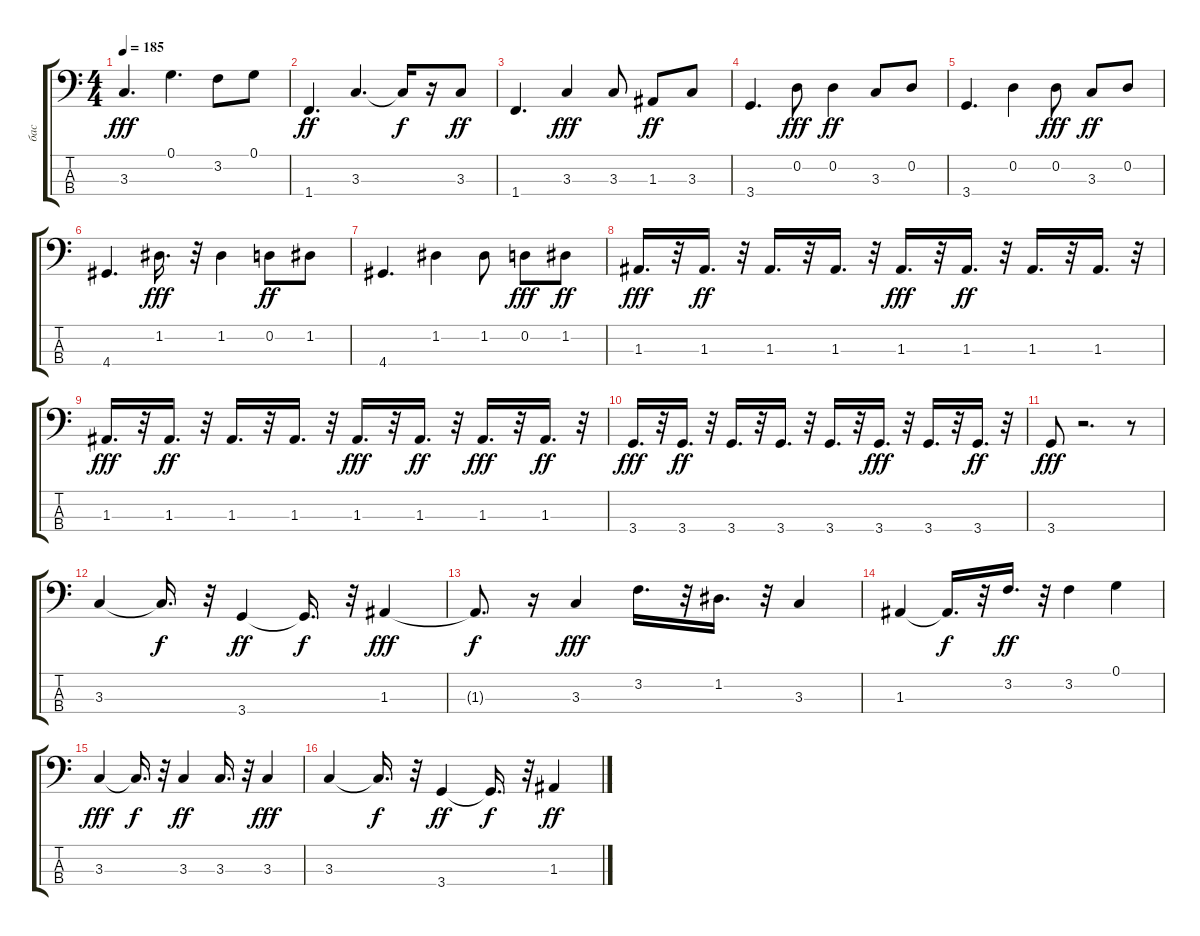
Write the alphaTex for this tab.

\track ("бас" "бас") {instrument fretlessbass}
\staff {score tabs}
\tuning (G2 D2 A1 E1) {hide}
\ts (4 4)
\tempo 185
\clef f4
\ks c
3.3.4{d dy fff} 0.1.4{d} 3.2.8 0.1.8 |
1.4.4{d dy ff} 3.3.4{d} 3.3{t}.16{dy f} r.16 3.3.8{dy ff} |
1.4.4{d} 3.3.4{dy fff} 3.3.8 1.3.8{dy ff} 3.3.8 |
3.4.4{d} 0.2.8{dy fff} 0.2.4{dy ff} 3.3.8 0.2.8 |
3.4.4{d} 0.2.4 0.2.8{dy fff} 3.3.8{dy ff} 0.2.8 |
4.4.4{d} 1.2.16{d dy fff} r.32 1.2.4 0.2.8{dy ff} 1.2.8 |
4.4.4{d} 1.2.4 1.2.8 0.2.8{dy fff} 1.2.8{dy ff} |
1.3.16{d dy fff} r.32 1.3.16{d dy ff} r.32 1.3.16{d} r.32 1.3.16{d} r.32 1.3.16{d dy fff} r.32 1.3.16{d dy ff} r.32 1.3.16{d} r.32 1.3.16{d} r.32 |
1.3.16{d dy fff} r.32 1.3.16{d dy ff} r.32 1.3.16{d} r.32 1.3.16{d} r.32 1.3.16{d dy fff} r.32 1.3.16{d dy ff} r.32 1.3.16{d dy fff} r.32 1.3.16{d dy ff} r.32 |
3.4.16{d dy fff} r.32 3.4.16{d dy ff} r.32 3.4.16{d} r.32 3.4.16{d} r.32 3.4.16{d} r.32 3.4.16{d dy fff} r.32 3.4.16{d} r.32 3.4.16{d dy ff} r.32 |
3.4.8{dy fff} r.2{d} r.8 |
3.3.4 3.3{t}.16{d dy f} r.32 3.4.4{dy ff} 3.4{t}.16{d dy f} r.32 1.3.4{dy fff} |
1.3{t}.8{d dy f} r.16 3.3.4{dy fff} 3.2.16{d} r.32 1.2.16{d} r.32 3.3.4 |
1.3.4 1.3{t}.16{d dy f} r.32 3.2.16{d dy ff} r.32 3.2.4 0.1.4 |
3.3.4{dy fff} 3.3{t}.16{d dy f} r.32 3.3.4{dy ff} 3.3.16{d} r.32 3.3.4{dy fff} |
3.3.4 3.3{t}.16{d dy f} r.32 3.4.4{dy ff} 3.4{t}.16{d dy f} r.32 1.3.4{dy ff}
